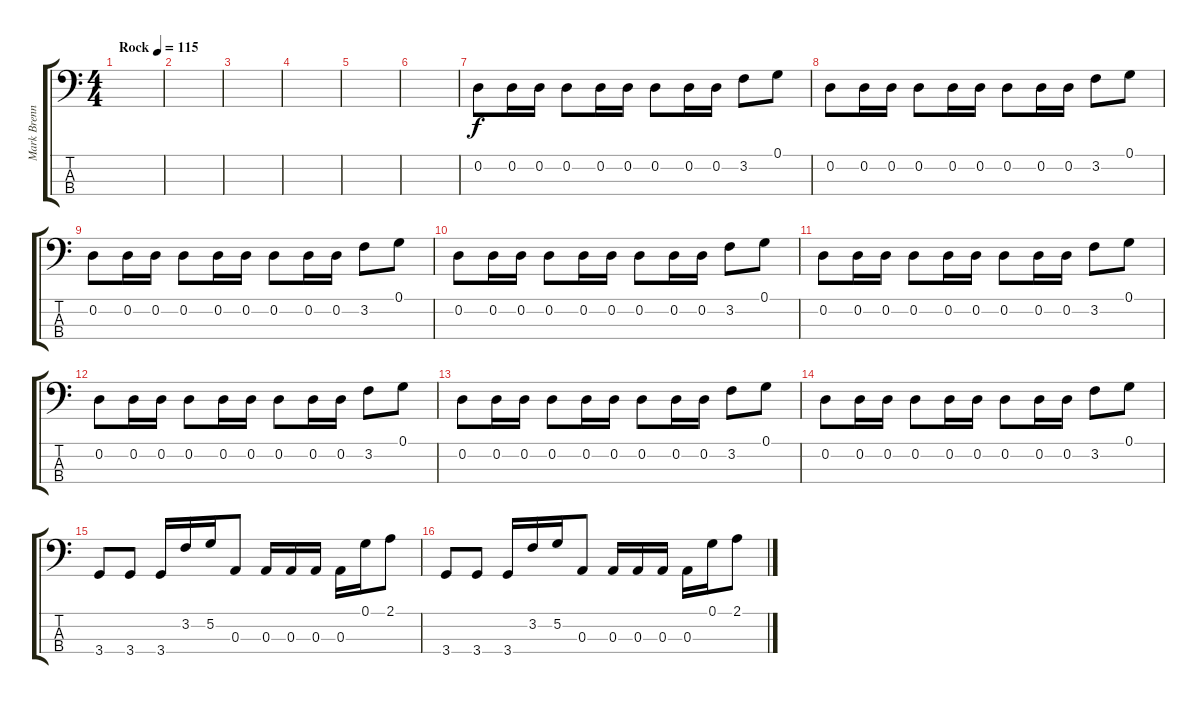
\track ("Mark Brennan - Bass" "Mark Brenn") {instrument electricbasspick}
\staff {score tabs}
\tuning (G2 D2 A1 E1) {hide}
\ts (4 4)
\tempo (115 "Rock")
\clef f4
\ks c
|
|
|
|
|
|
0.2.8 0.2.16 0.2.16 0.2.8 0.2.16 0.2.16 0.2.8 0.2.16 0.2.16 3.2.8 0.1.8 |
0.2.8 0.2.16 0.2.16 0.2.8 0.2.16 0.2.16 0.2.8 0.2.16 0.2.16 3.2.8 0.1.8 |
0.2.8 0.2.16 0.2.16 0.2.8 0.2.16 0.2.16 0.2.8 0.2.16 0.2.16 3.2.8 0.1.8 |
0.2.8 0.2.16 0.2.16 0.2.8 0.2.16 0.2.16 0.2.8 0.2.16 0.2.16 3.2.8 0.1.8 |
0.2.8 0.2.16 0.2.16 0.2.8 0.2.16 0.2.16 0.2.8 0.2.16 0.2.16 3.2.8 0.1.8 |
0.2.8 0.2.16 0.2.16 0.2.8 0.2.16 0.2.16 0.2.8 0.2.16 0.2.16 3.2.8 0.1.8 |
0.2.8 0.2.16 0.2.16 0.2.8 0.2.16 0.2.16 0.2.8 0.2.16 0.2.16 3.2.8 0.1.8 |
0.2.8 0.2.16 0.2.16 0.2.8 0.2.16 0.2.16 0.2.8 0.2.16 0.2.16 3.2.8 0.1.8 |
3.4.8 3.4.8 3.4.16 3.2.16 5.2.16 0.3.8 0.3.16 0.3.16 0.3.16 0.3.16 0.1.16 2.1.8 |
3.4.8 3.4.8 3.4.16 3.2.16 5.2.16 0.3.8 0.3.16 0.3.16 0.3.16 0.3.16 0.1.16 2.1.8
